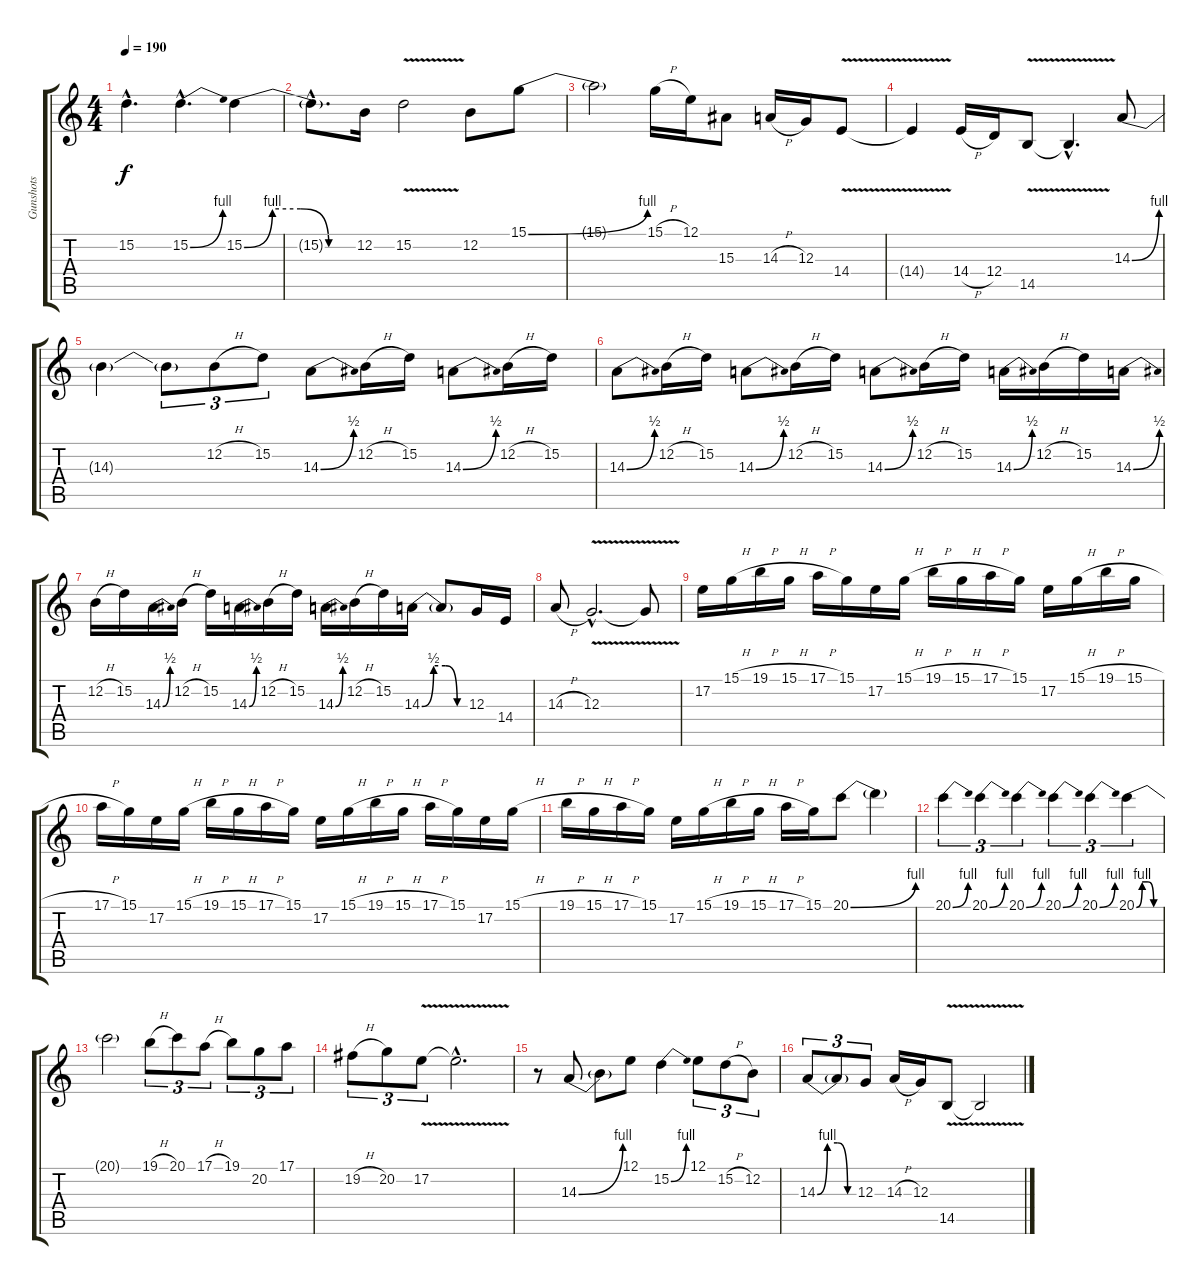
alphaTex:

\track ("Gunshots" "Gunshots") {instrument gunshot}
\staff {score tabs}
\tuning (E4 B3 G3 D3 A2 E2) {hide}
\ts (4 4)
\tempo 190
\clef g2
\ks c
15.2{hac t}.4{d dy f} 15.2{be (bend 0 0 60 4) hac}.4{d} 15.2{be (custom 0 0 15 4 30 4 45 0 60 0)}.4 |
15.2{hac t}.8{d} 12.2.16 15.2{v}.2 12.2.8 15.1{be (bend 0 0 60 4)}.8 |
15.1{t}.2 15.1{h}.16 12.1.16 15.3.8 14.3{h}.16 12.3.16 14.4{v}.8 |
14.4{t}.4 14.4{h}.16 12.4.16 14.5{v}.8 14.5{hac t}.4{d} 14.3{be (bend 0 0 60 4)}.8 |
14.3{t}.4 14.3{t}.8{tu (3 2)} 12.2{h}.8{tu (3 2)} 15.2.8{tu (3 2)} 14.3{be (bend 0 0 60 2)}.8 12.2{h}.16 15.2.16 14.3{be (bend 0 0 60 2)}.8 12.2{h}.16 15.2.16 |
14.3{be (bend 0 0 60 2)}.8 12.2{h}.16 15.2.16 14.3{be (bend 0 0 60 2)}.8 12.2{h}.16 15.2.16 14.3{be (bend 0 0 60 2)}.8 12.2{h}.16 15.2.16 14.3{be (bend 0 0 60 2)}.16 12.2{h}.16 15.2.16 14.3{be (bend 0 0 60 2)}.16 |
12.2{h}.16 15.2.16 14.3{be (bend 0 0 60 2)}.16 12.2{h}.16 15.2.16 14.3{be (bend 0 0 60 2)}.16 12.2{h}.16 15.2.16 14.3{be (bend 0 0 60 2)}.16 12.2{h}.16 15.2.16 14.3{be (custom 0 0 15 2 30 2 45 0 60 0)}.16 14.3{t}.8 12.3.16 14.4.16 |
14.3{h}.8 12.3{v hac}.2{d} 12.3{t}.8 |
17.2.16 15.1{h}.16 19.1{h}.16 15.1{h}.16 17.1{h}.16 15.1.16 17.2.16 15.1{h}.16 19.1{h}.16 15.1{h}.16 17.1{h}.16 15.1.16 17.2.16 15.1{h}.16 19.1{h}.16 15.1{h}.16 |
17.1{h}.16 15.1.16 17.2.16 15.1{h}.16 19.1{h}.16 15.1{h}.16 17.1{h}.16 15.1.16 17.2.16 15.1{h}.16 19.1{h}.16 15.1{h}.16 17.1{h}.16 15.1.16 17.2.16 15.1{h}.16 |
19.1{h}.16 15.1{h}.16 17.1{h}.16 15.1.16 17.2.16 15.1{h}.16 19.1{h}.16 15.1{h}.16 17.1{h}.16 15.1.16 20.1{be (bend 0 0 60 4)}.8 20.1{t}.4 |
20.1{be (bend 0 0 60 4)}.4{tu (3 2)} 20.1{be (bend 0 0 60 4)}.4{tu (3 2)} 20.1{be (bend 0 0 60 4)}.4{tu (3 2)} 20.1{be (bend 0 0 60 4)}.4{tu (3 2)} 20.1{be (bend 0 0 60 4)}.4{tu (3 2)} 20.1{be (custom 0 0 15 4 30 4 45 0 60 0)}.4{tu (3 2)} |
20.1{t}.2 19.1{h}.8{tu (3 2)} 20.1.8{tu (3 2)} 17.1{h}.8{tu (3 2)} 19.1.8{tu (3 2)} 20.2.8{tu (3 2)} 17.1.8{tu (3 2)} |
19.2{h}.8{tu (3 2)} 20.2.8{tu (3 2)} 17.2{v}.8{tu (3 2)} 17.2{hac t}.2{d} |
r.8 14.3{be (bend 0 0 60 4)}.8 14.3{t}.8 12.1.8 15.2{be (bend 0 0 60 4)}.4 12.1.8{tu (3 2)} 15.2{h}.8{tu (3 2)} 12.2.8{tu (3 2)} |
14.3{be (custom 0 0 15 4 30 4 45 0 60 0)}.8{tu (3 2)} 14.3{t}.8{tu (3 2)} 12.3.8{tu (3 2)} 14.3{h}.16 12.3.16 14.5{v}.8 14.5{t}.2
